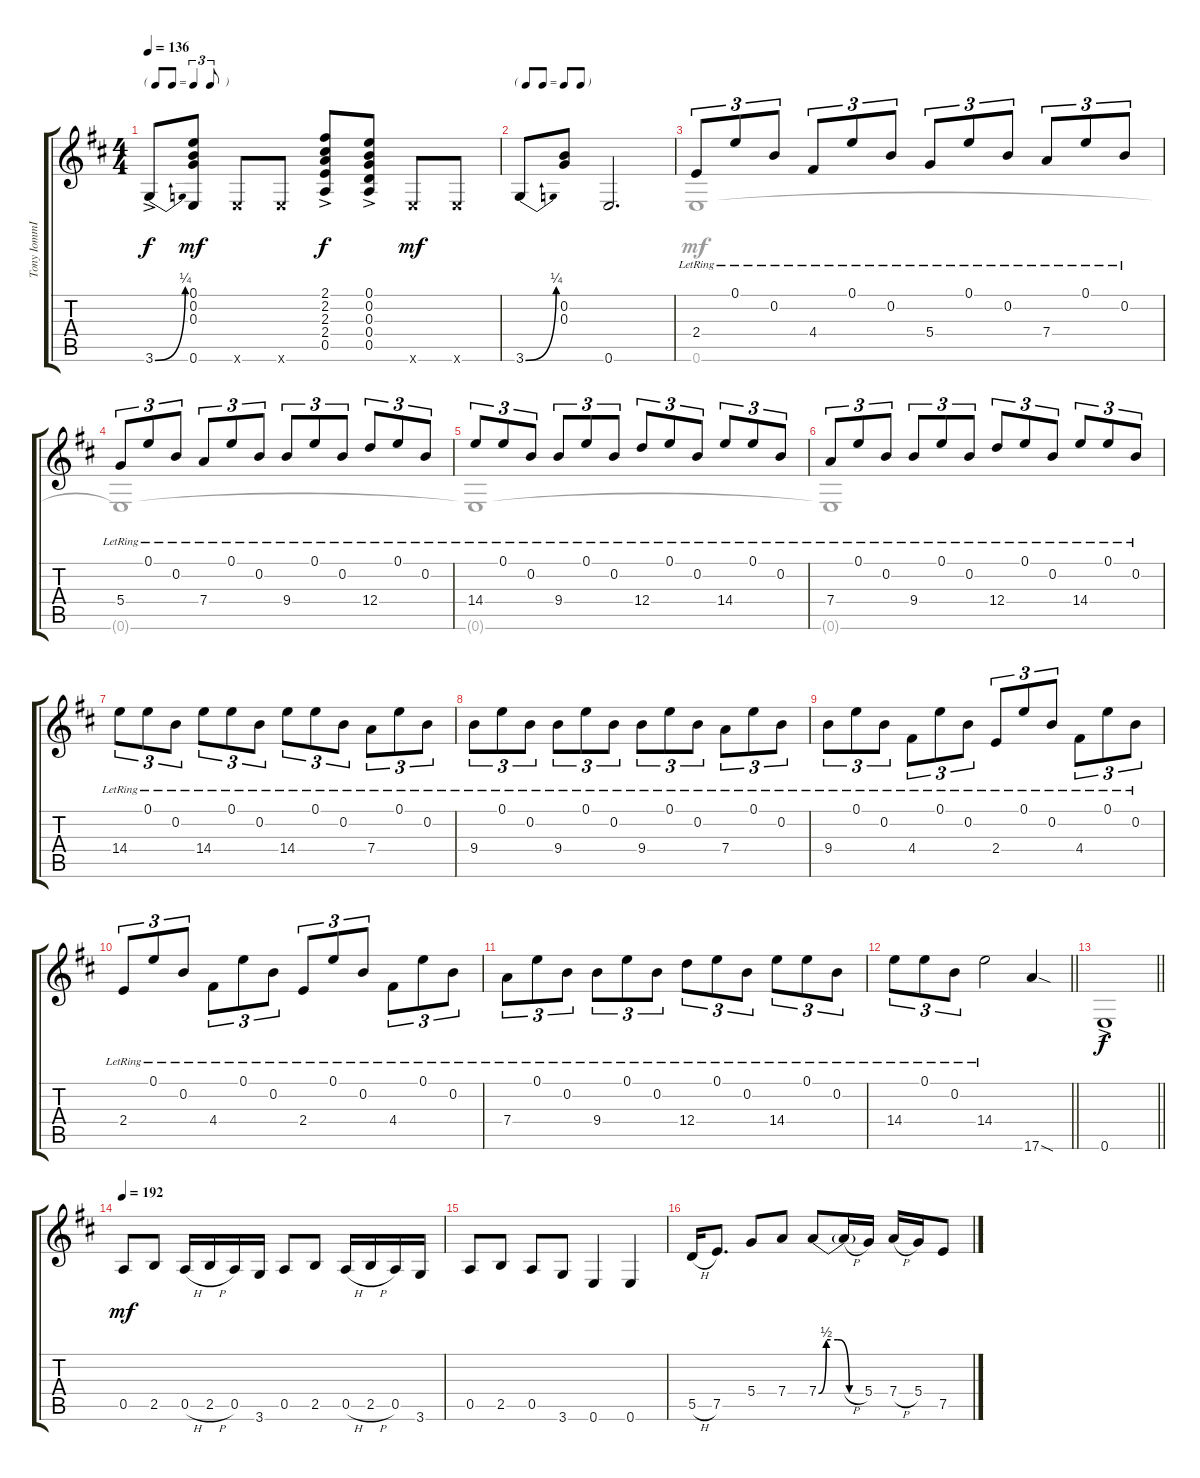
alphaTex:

\track ("Tony IommI Distortion (Rhythm I)" "Tony IommI") {instrument overdrivenguitar}
\staff {score tabs}
\tuning (E4 B3 G3 D3 A2 E2) {hide}
\voice
\ts (4 4)
\tf triplet8th
\tempo 136
\clef g2
\ks d
3.6{be (bend 0 0 60 1) ac}.8{dy f} (0.1 0.2 0.3 0.6).8{dy mf} 0.6{x}.8 0.6{x}.8 (2.1{ac} 2.2{ac} 2.3{ac} 2.4{ac} 0.5{ac}).8{dy f} (0.1{ac} 0.2{ac} 0.3{ac} 0.4{ac} 0.5{ac}).8 0.6{x}.8{dy mf} 0.6{x}.8 |
\tf none
3.6{be (bend 0 0 60 1)}.8 (0.2 0.3).8 0.6.2{d} |
2.4{lr}.8{tu (3 2)} 0.1{lr}.8{tu (3 2)} 0.2{lr}.8{tu (3 2)} 4.4{lr}.8{tu (3 2)} 0.1{lr}.8{tu (3 2)} 0.2{lr}.8{tu (3 2)} 5.4{lr}.8{tu (3 2)} 0.1{lr}.8{tu (3 2)} 0.2{lr}.8{tu (3 2)} 7.4{lr}.8{tu (3 2)} 0.1{lr}.8{tu (3 2)} 0.2{lr}.8{tu (3 2)} |
5.4{lr}.8{tu (3 2)} 0.1{lr}.8{tu (3 2)} 0.2{lr}.8{tu (3 2)} 7.4{lr}.8{tu (3 2)} 0.1{lr}.8{tu (3 2)} 0.2{lr}.8{tu (3 2)} 9.4{lr}.8{tu (3 2)} 0.1{lr}.8{tu (3 2)} 0.2{lr}.8{tu (3 2)} 12.4{lr}.8{tu (3 2)} 0.1{lr}.8{tu (3 2)} 0.2{lr}.8{tu (3 2)} |
14.4{lr}.8{tu (3 2)} 0.1{lr}.8{tu (3 2)} 0.2{lr}.8{tu (3 2)} 9.4{lr}.8{tu (3 2)} 0.1{lr}.8{tu (3 2)} 0.2{lr}.8{tu (3 2)} 12.4{lr}.8{tu (3 2)} 0.1{lr}.8{tu (3 2)} 0.2{lr}.8{tu (3 2)} 14.4{lr}.8{tu (3 2)} 0.1{lr}.8{tu (3 2)} 0.2{lr}.8{tu (3 2)} |
7.4{lr}.8{tu (3 2)} 0.1{lr}.8{tu (3 2)} 0.2{lr}.8{tu (3 2)} 9.4{lr}.8{tu (3 2)} 0.1{lr}.8{tu (3 2)} 0.2{lr}.8{tu (3 2)} 12.4{lr}.8{tu (3 2)} 0.1{lr}.8{tu (3 2)} 0.2{lr}.8{tu (3 2)} 14.4{lr}.8{tu (3 2)} 0.1{lr}.8{tu (3 2)} 0.2{lr}.8{tu (3 2)} |
14.4{lr}.8{tu (3 2)} 0.1{lr}.8{tu (3 2)} 0.2{lr}.8{tu (3 2)} 14.4{lr}.8{tu (3 2)} 0.1{lr}.8{tu (3 2)} 0.2{lr}.8{tu (3 2)} 14.4{lr}.8{tu (3 2)} 0.1{lr}.8{tu (3 2)} 0.2{lr}.8{tu (3 2)} 7.4{lr}.8{tu (3 2)} 0.1{lr}.8{tu (3 2)} 0.2{lr}.8{tu (3 2)} |
9.4{lr}.8{tu (3 2)} 0.1{lr}.8{tu (3 2)} 0.2{lr}.8{tu (3 2)} 9.4{lr}.8{tu (3 2)} 0.1{lr}.8{tu (3 2)} 0.2{lr}.8{tu (3 2)} 9.4{lr}.8{tu (3 2)} 0.1{lr}.8{tu (3 2)} 0.2{lr}.8{tu (3 2)} 7.4{lr}.8{tu (3 2)} 0.1{lr}.8{tu (3 2)} 0.2{lr}.8{tu (3 2)} |
9.4{lr}.8{tu (3 2)} 0.1{lr}.8{tu (3 2)} 0.2{lr}.8{tu (3 2)} 4.4{lr}.8{tu (3 2)} 0.1{lr}.8{tu (3 2)} 0.2{lr}.8{tu (3 2)} 2.4{lr}.8{tu (3 2)} 0.1{lr}.8{tu (3 2)} 0.2{lr}.8{tu (3 2)} 4.4{lr}.8{tu (3 2)} 0.1{lr}.8{tu (3 2)} 0.2{lr}.8{tu (3 2)} |
2.4{lr}.8{tu (3 2)} 0.1{lr}.8{tu (3 2)} 0.2{lr}.8{tu (3 2)} 4.4{lr}.8{tu (3 2)} 0.1{lr}.8{tu (3 2)} 0.2{lr}.8{tu (3 2)} 2.4{lr}.8{tu (3 2)} 0.1{lr}.8{tu (3 2)} 0.2{lr}.8{tu (3 2)} 4.4{lr}.8{tu (3 2)} 0.1{lr}.8{tu (3 2)} 0.2{lr}.8{tu (3 2)} |
7.4{lr}.8{tu (3 2)} 0.1{lr}.8{tu (3 2)} 0.2{lr}.8{tu (3 2)} 9.4{lr}.8{tu (3 2)} 0.1{lr}.8{tu (3 2)} 0.2{lr}.8{tu (3 2)} 12.4{lr}.8{tu (3 2)} 0.1{lr}.8{tu (3 2)} 0.2{lr}.8{tu (3 2)} 14.4{lr}.8{tu (3 2)} 0.1{lr}.8{tu (3 2)} 0.2{lr}.8{tu (3 2)} |
\barLineRight lightlight
14.4{lr}.8{tu (3 2)} 0.1{lr}.8{tu (3 2)} 0.2{lr}.8{tu (3 2)} 14.4{lr}.2 17.6{sod}.4 |
\barLineRight lightlight
0.6{ac}.1{dy f} |
\tempo 192
0.5.8{dy mf} 2.5.8 0.5{h}.16 2.5{h}.16 0.5.16 3.6.16 0.5.8 2.5.8 0.5{h}.16 2.5{h}.16 0.5.16 3.6.16 |
0.5.8 2.5.8 0.5.8 3.6.8 0.6.4 0.6.4 |
5.5{h}.16 7.5.8{d} 5.4.8 7.4.8 7.4{be (custom 0 0 10 2 25 2 40 0 60 0)}.8 7.4{h t}.16 5.4.16 7.4{h}.16 5.4.16 7.5.8
\voice
\clef g2
\ottava regular
\simile none
\ks d
|
|
0.6.1 |
0.6{t}.1 |
0.6{t}.1 |
0.6{t}.1 |
|
|
|
|
|
\barLineRight lightlight
|
\barLineRight lightlight
|
|
|
